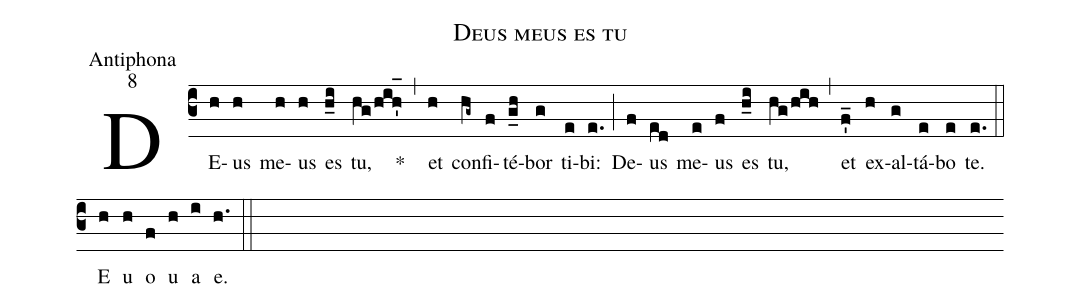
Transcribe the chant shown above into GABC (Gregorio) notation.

name:Deus meus es tu;
office-part:Antiphona;
mode:8;
%%
(c3) DE(h)us(h) me(h)us(h) es(h_i) tu,(hg/hih'_1) *(,) et(h) con(hg~)fi(f)té(g_h)bor(g) ti(e)bi:(e.) (;) De(f)us(ed) me(e)us(f) es(h_i) tu,(hg/hih) (,) et(f'_) ex(h)al(g)tá(e)bo(e) te.(e.) (::) <eu>E(h) u(h) o(f) u(h) a(i) e.</eu>(h.) (::)
